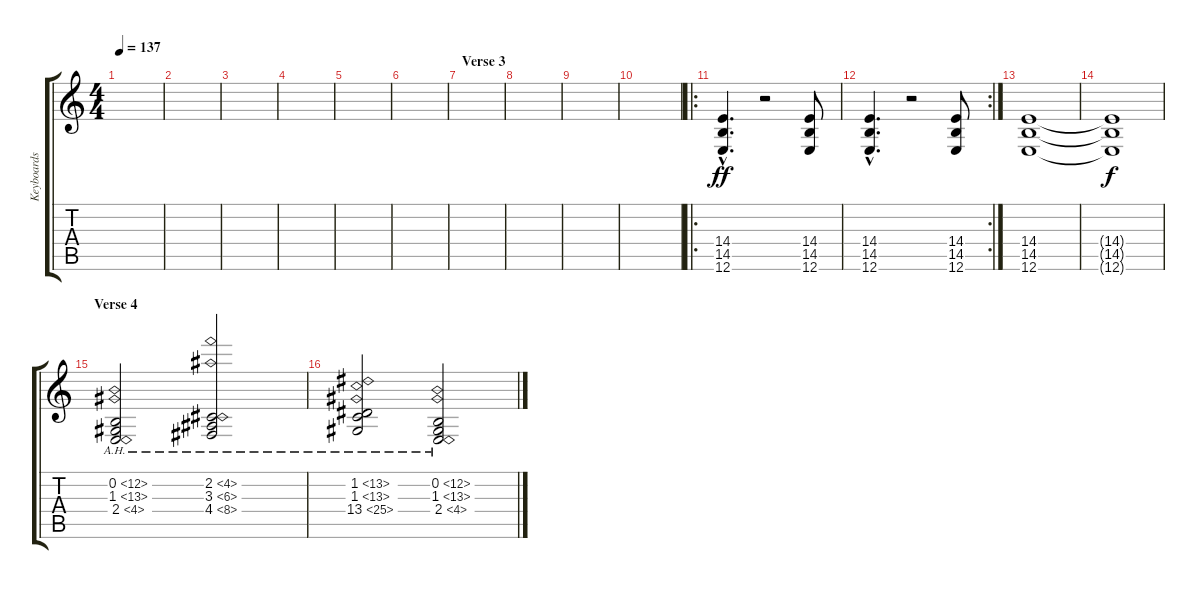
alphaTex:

\track ("Keyboards 1" "Keyboards ") {instrument stringensemble1}
\staff {score tabs}
\tuning (E4 B3 G3 D3 A2 E2) {hide}
\ts (4 4)
\tempo 137
\clef g2
\ks c
|
|
|
|
|
|
\section ("" "Verse 3")
|
|
|
|
\ro
(14.4{hac} 14.5{hac} 12.6{hac}).4{d dy ff} r.2 (14.4 14.5 12.6).8 |
\rc 2
(14.4{hac} 14.5{hac} 12.6{hac}).4{d} r.2 (14.4 14.5 12.6).8 |
(14.4 14.5 12.6).1 |
(14.4{t} 14.5{t} 12.6{t}).1{dy f} |
\section ("" "Verse 4")
(0.2{ah 12} 1.3{ah 12} 2.4{ah 2}).2 (2.2{ah 2} 3.3{ah 3} 4.4{ah 4}).2 |
(1.2{ah 12} 1.3{ah 12} 13.4{ah 12}).2 (0.2{ah 12} 1.3{ah 12} 2.4{ah 2}).2
